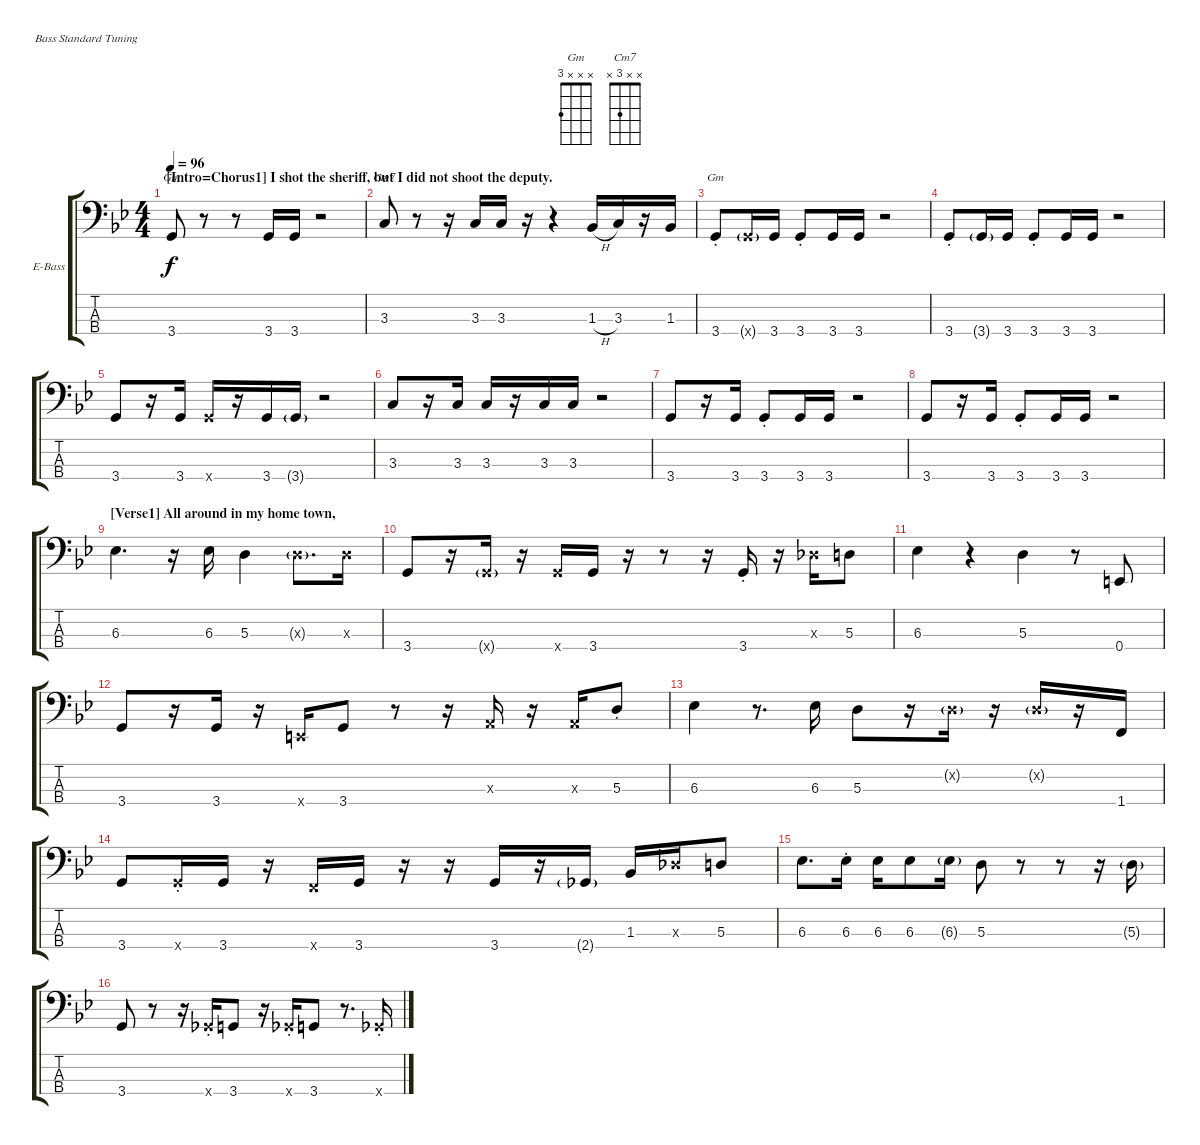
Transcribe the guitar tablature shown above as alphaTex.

\bracketExtendMode groupsimilarinstruments
\firstSystemTrackNameOrientation horizontal
\otherSystemsTrackNameOrientation horizontal
\track ("Bass" "E-Bass") {instrument electricbassfinger}
\staff {score tabs}
\tuning (G2 D2 A1 E1)
\chord ("Gm" x x x 3)
\chord ("Cm7" x x 3 x)
\ts (4 4)
\beaming (8 2 2 2 2)
\section ("" "[Intro=Chorus1] I shot the sheriff, but I did not shoot the deputy.")
\tempo 96
\clef f4
\ks gminor
3.4.8{ch "Gm" dy f instrument electricbassfinger} r.8 r.8 3.4.16 3.4.16 r.2 |
3.3.8{ch "Cm7"} r.8 r.16 3.3.16 3.3.16 r.16 r.4 1.3{h}.16 3.3.16 r.16 1.3.16 |
3.4{st}.8{ch "Gm"} 3.4{g x}.16 3.4.16 3.4{st}.8 3.4.16 3.4.16 r.2 |
3.4{st}.8 3.4{g}.16 3.4.16 3.4{st}.8 3.4.16 3.4.16 r.2 |
3.4.8 r.16 3.4.16 3.4{x}.16 r.16 3.4.16 3.4{g}.16 r.2 |
3.3.8 r.16 3.3.16 3.3.16 r.16 3.3.16 3.3.16 r.2 |
3.4.8 r.16 3.4.16 3.4{st}.8 3.4.16 3.4.16 r.2 |
3.4.8 r.16 3.4.16 3.4{st}.8 3.4.16 3.4.16 r.2 |
\section ("" "[Verse1] All around in my home town,")
6.3.4{d} r.16 6.3.16 5.3.4 5.3{g x}.8{d} 5.3{x}.16 |
3.4.8 r.16 3.4{g x}.16 r.16 3.4{x}.16 3.4.16 r.16 r.8 r.16 3.4{st}.16 r.16 4.3{x}.16 5.3.8 |
6.3.4 r.4 5.3.4 r.8 0.4.8 |
3.4.8 r.16 3.4.16 r.16 0.4{x}.16 3.4.8 r.8 r.16 0.3{x}.16 r.16 0.3{x}.16 5.3{st}.8 |
6.3.4 r.8{d} 6.3.16 5.3.8 r.16 0.2{g x}.16 r.16 0.2{g x}.16 r.16 1.4.16 |
3.4.8 3.4{st x}.16 3.4.16 r.16 1.4{x}.16 3.4.16 r.16 r.16 3.4.16 r.16 2.4{g}.16 1.3.16 4.3{x}.16 5.3.8 |
6.3.8{d} 6.3{st}.16 6.3.16 6.3.8 6.3{g}.16 5.3.8 r.8 r.8 r.16 5.3{g}.16 |
3.4.8 r.8 r.16 2.4{st x}.16 3.4.8 r.16 2.4{st x}.16 3.4.8 r.8{d} 2.4{st x}.16
